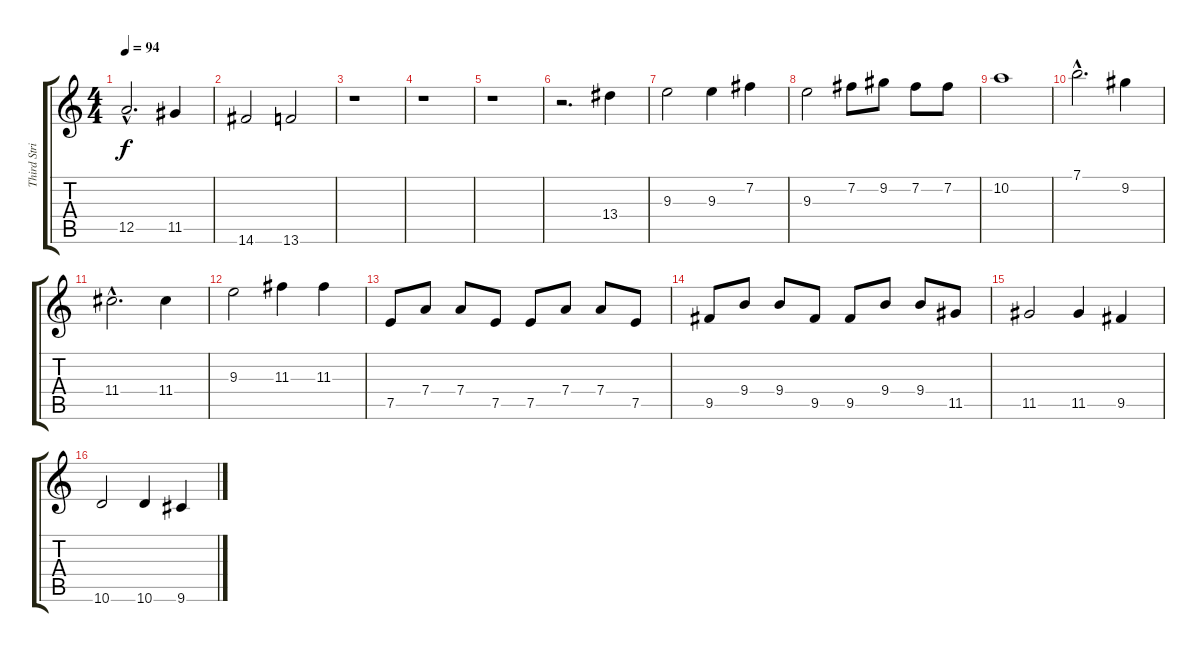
\track ("Third Strings " "Third Stri") {instrument acousticbass}
\staff {score tabs}
\tuning (E4 B3 G3 D3 A2 E2) {hide}
\ts (4 4)
\tempo 94
\clef g2
\ks c
12.5{hac}.2{d dy f} 11.5.4 |
14.6.2 13.6.2 |
r.1 |
r.1 |
r.1 |
r.2{d} 13.4.4 |
9.3.2 9.3.4 7.2.4 |
9.3.2 7.2.8 9.2.8 7.2.8 7.2.8 |
10.2.1 |
7.1{hac}.2{d} 9.2.4 |
11.4{hac}.2{d} 11.4.4 |
9.3.2 11.3.4 11.3.4 |
7.5.8 7.4.8 7.4.8 7.5.8 7.5.8 7.4.8 7.4.8 7.5.8 |
9.5.8 9.4.8 9.4.8 9.5.8 9.5.8 9.4.8 9.4.8 11.5.8 |
11.5.2 11.5.4 9.5.4 |
10.6.2 10.6.4 9.6.4
